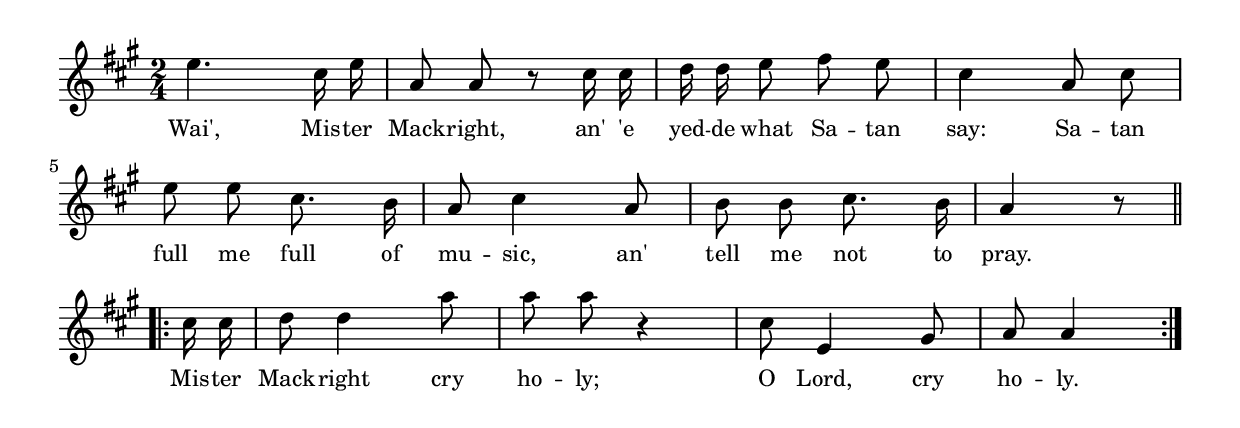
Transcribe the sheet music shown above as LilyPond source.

% 057.ly - Score sheet for "Wait, Mr. Mackright"
% Copyright (C) 2007  Marcus Brinkmann <marcus@gnu.org>
%
% This score sheet is free software; you can redistribute it and/or
% modify it under the terms of the Creative Commons Legal Code
% Attribution-ShareALike as published by Creative Commons; either
% version 2.0 of the License, or (at your option) any later version.
%
% This score sheet is distributed in the hope that it will be useful,
% but WITHOUT ANY WARRANTY; without even the implied warranty of
% MERCHANTABILITY or FITNESS FOR A PARTICULAR PURPOSE.  See the
% Creative Commons Legal Code Attribution-ShareALike for more details.
%
% You should have received a copy of the Creative Commons Legal Code
% Attribution-ShareALike along with this score sheet; if not, write to
% Creative Commons, 543 Howard Street, 5th Floor,
% San Francisco, CA 94105-3013  United States

\version "2.10.0"

%\header
%{
%  title = "Wait, Mr. Mackright"
%  composer = "trad."
%}

melody =
<<
     \context Voice
    {
	\set Staff.midiInstrument = "acoustic grand"
	\override Staff.VerticalAxisGroup #'minimum-Y-extent = #'(0 . 0)
	
	\autoBeamOff

	\time 2/4
	\clef violin
	\key a \major
	
	{
	    e''4. cis''16 e'' | a'8 a' r cis''16 cis'' |
	    d''16 d'' e''8 fis'' e'' | cis''4 a'8 cis'' |
	    e''8 e'' cis''8. b'16 | a'8 cis''4 a'8 |
	    b'8 b' cis''8. b'16 | a'4 r8 \break
	    \repeat volta 2
	    {
		cis''16 cis'' | d''8 d''4 a''8 | a''8 a'' r4 |
		cis''8 e'4 gis'8 | a'8 a'4
	    }
	}
    }
    \lyricsto "" \new Lyrics
    {
        \override LyricText #'font-size = #0
        \override StanzaNumber #'font-size = #-1

	Wai', Mis -- ter Mack -- right, an' 'e yed -- de what Sa -- tan say:
	Sa -- tan full me full of mu -- sic, an' tell me not to pray.
	Mis -- ter Mack -- right cry ho -- ly; O Lord, cry ho -- ly.
    }
>>


\score
{
  \new Staff { \melody }

  \layout { indent = 0.0 }
}

\score
{
  \new Staff { \unfoldRepeats \melody }

  
  \midi {
    \context {
      \Score
      tempoWholesPerMinute = #(ly:make-moment 82 4)
      }
    }


}
